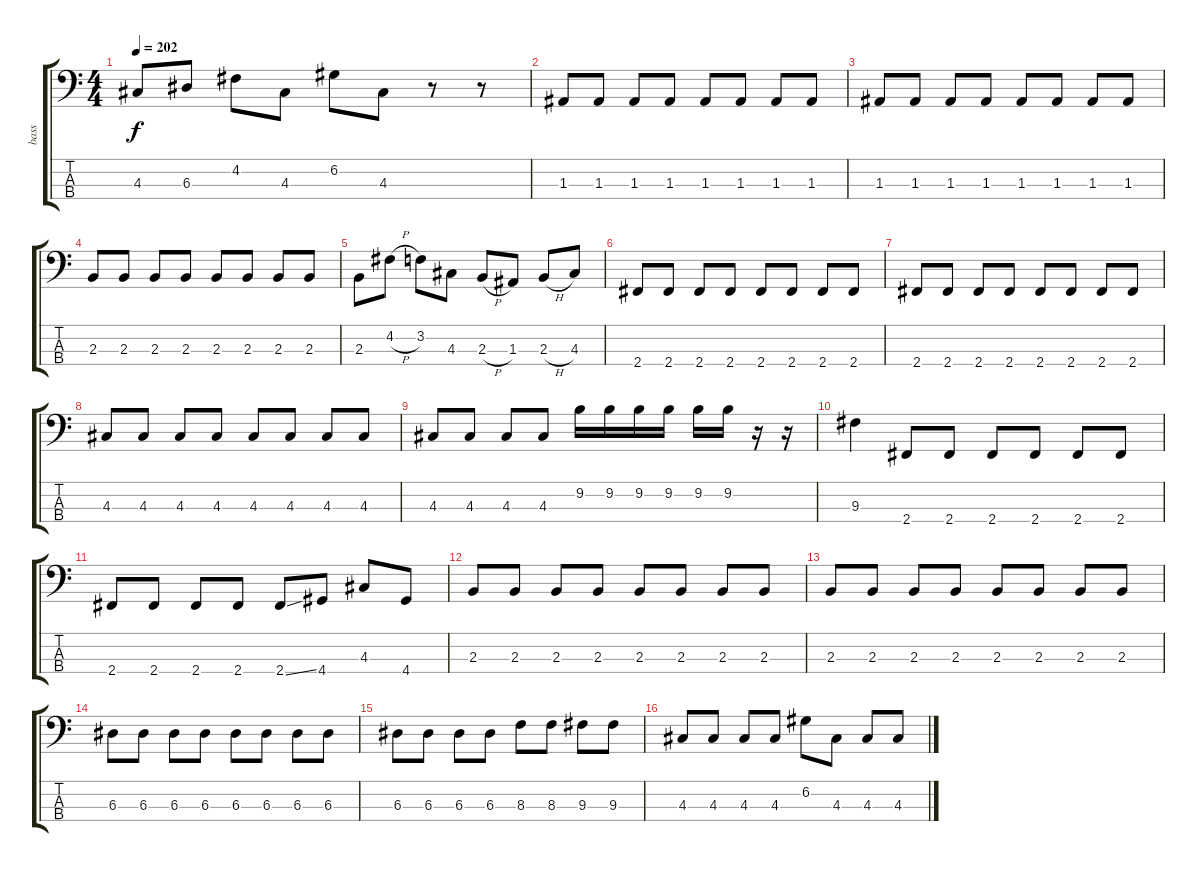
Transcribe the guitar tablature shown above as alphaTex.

\track ("bass" "bass") {instrument electricbasspick}
\staff {score tabs}
\tuning (G2 D2 A1 E1) {hide}
\ts (4 4)
\tempo 202
\clef f4
\ks c
4.3.8{dy f} 6.3.8 4.2.8 4.3.8 6.2.8 4.3.8 r.8 r.8 |
1.3.8 1.3.8 1.3.8 1.3.8 1.3.8 1.3.8 1.3.8 1.3.8 |
1.3.8 1.3.8 1.3.8 1.3.8 1.3.8 1.3.8 1.3.8 1.3.8 |
2.3.8 2.3.8 2.3.8 2.3.8 2.3.8 2.3.8 2.3.8 2.3.8 |
2.3.8 4.2{h}.8 3.2.8 4.3.8 2.3{h}.8 1.3.8 2.3{h}.8 4.3.8 |
2.4.8 2.4.8 2.4.8 2.4.8 2.4.8 2.4.8 2.4.8 2.4.8 |
2.4.8 2.4.8 2.4.8 2.4.8 2.4.8 2.4.8 2.4.8 2.4.8 |
4.3.8 4.3.8 4.3.8 4.3.8 4.3.8 4.3.8 4.3.8 4.3.8 |
4.3.8 4.3.8 4.3.8 4.3.8 9.2.16 9.2.16 9.2.16 9.2.16 9.2.16 9.2.16 r.16 r.16 |
9.3.4 2.4.8 2.4.8 2.4.8 2.4.8 2.4.8 2.4.8 |
2.4.8 2.4.8 2.4.8 2.4.8 2.4{ss}.8 4.4.8 4.3.8 4.4.8 |
2.3.8 2.3.8 2.3.8 2.3.8 2.3.8 2.3.8 2.3.8 2.3.8 |
2.3.8 2.3.8 2.3.8 2.3.8 2.3.8 2.3.8 2.3.8 2.3.8 |
6.3.8 6.3.8 6.3.8 6.3.8 6.3.8 6.3.8 6.3.8 6.3.8 |
6.3.8 6.3.8 6.3.8 6.3.8 8.3.8 8.3.8 9.3.8 9.3.8 |
4.3.8 4.3.8 4.3.8 4.3.8 6.2.8 4.3.8 4.3.8 4.3.8
